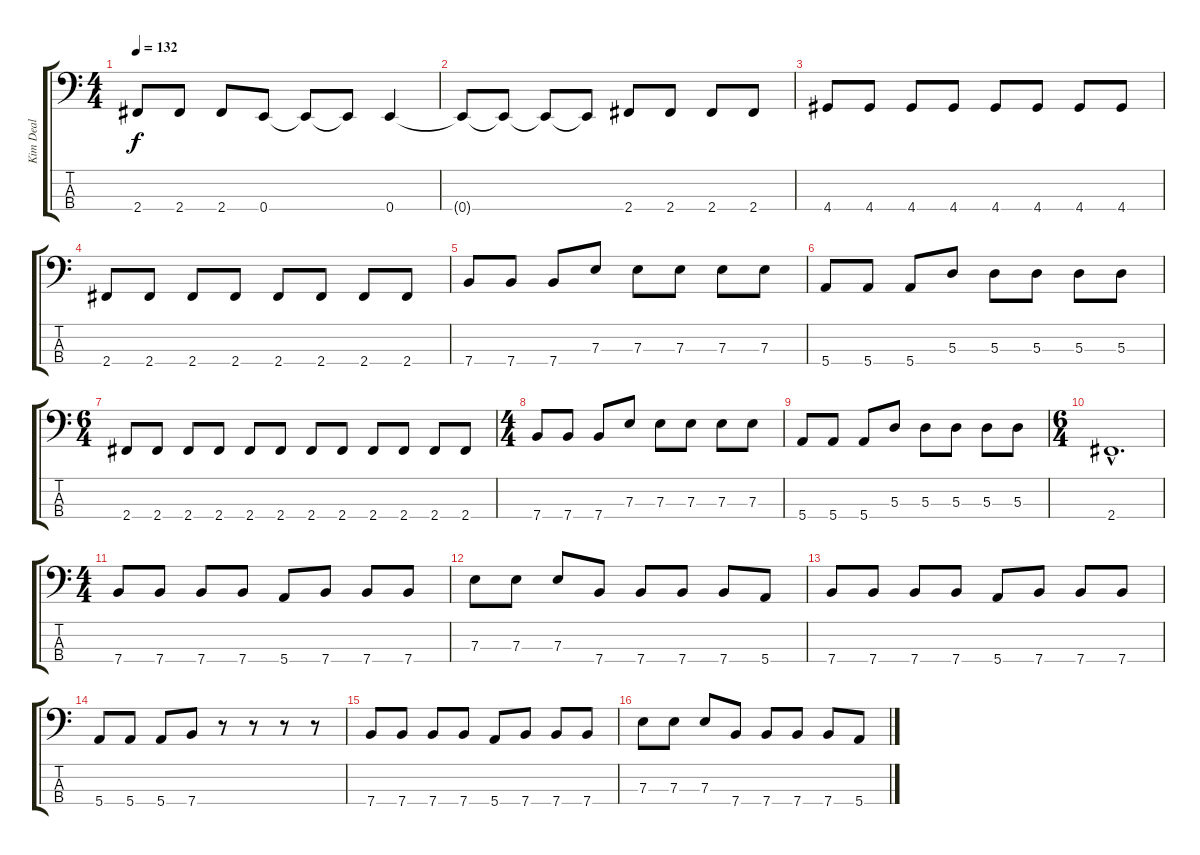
\track ("Kim Deal" "Kim Deal") {instrument electricbasspick}
\staff {score tabs}
\tuning (G2 D2 A1 E1) {hide}
\ts (4 4)
\tempo 132
\clef f4
\ks c
2.4.8{dy f} 2.4.8 2.4.8 0.4.8 0.4{t}.8 0.4{t}.8 0.4.4 |
\section ("" "")
0.4{t}.8 0.4{t}.8 0.4{t}.8 0.4{t}.8 2.4.8 2.4.8 2.4.8 2.4.8 |
4.4.8 4.4.8 4.4.8 4.4.8 4.4.8 4.4.8 4.4.8 4.4.8 |
2.4.8 2.4.8 2.4.8 2.4.8 2.4.8 2.4.8 2.4.8 2.4.8 |
7.4.8 7.4.8 7.4.8 7.3.8 7.3.8 7.3.8 7.3.8 7.3.8 |
5.4.8 5.4.8 5.4.8 5.3.8 5.3.8 5.3.8 5.3.8 5.3.8 |
\ts (6 4)
2.4.8 2.4.8 2.4.8 2.4.8 2.4.8 2.4.8 2.4.8 2.4.8 2.4.8 2.4.8 2.4.8 2.4.8 |
\ts (4 4)
7.4.8 7.4.8 7.4.8 7.3.8 7.3.8 7.3.8 7.3.8 7.3.8 |
5.4.8 5.4.8 5.4.8 5.3.8 5.3.8 5.3.8 5.3.8 5.3.8 |
\ts (6 4)
2.4{hac}.1{d} |
\ts (4 4)
\section ("" "")
7.4.8 7.4.8 7.4.8 7.4.8 5.4.8 7.4.8 7.4.8 7.4.8 |
7.3.8 7.3.8 7.3.8 7.4.8 7.4.8 7.4.8 7.4.8 5.4.8 |
7.4.8 7.4.8 7.4.8 7.4.8 5.4.8 7.4.8 7.4.8 7.4.8 |
5.4.8 5.4.8 5.4.8 7.4.8 r.8 r.8 r.8 r.8 |
7.4.8 7.4.8 7.4.8 7.4.8 5.4.8 7.4.8 7.4.8 7.4.8 |
7.3.8 7.3.8 7.3.8 7.4.8 7.4.8 7.4.8 7.4.8 5.4.8
